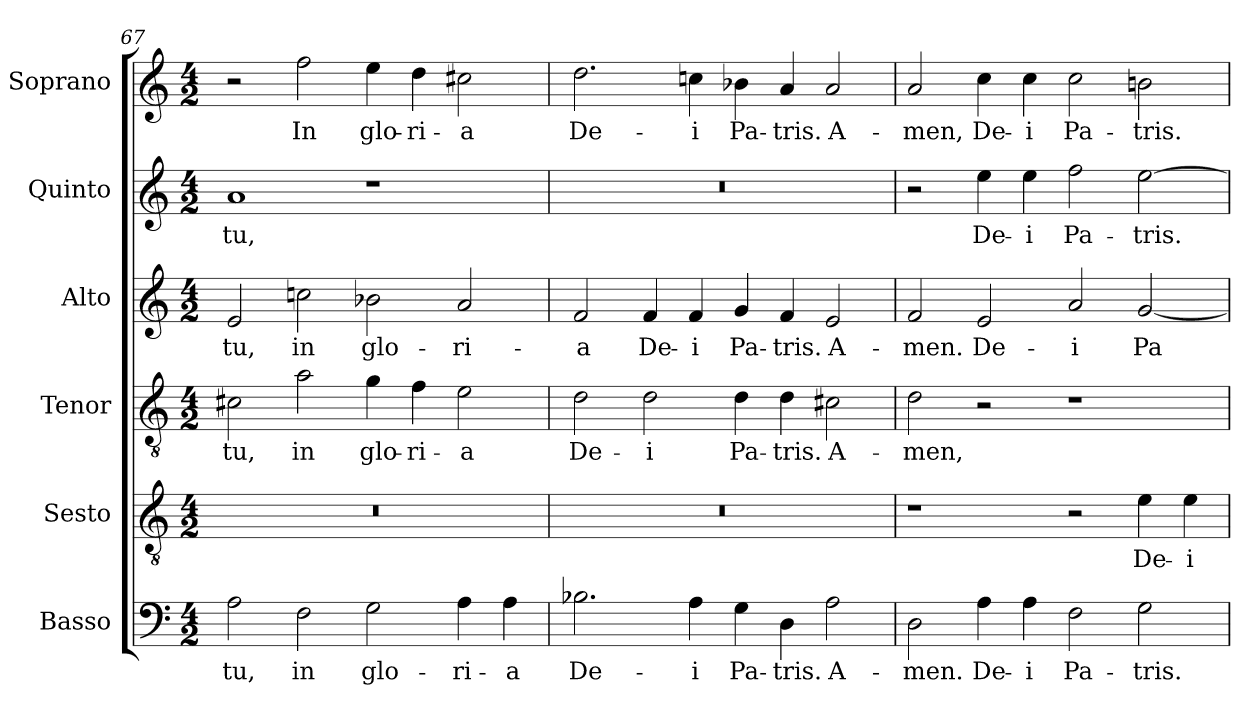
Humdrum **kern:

**kern	**text	**kern	**text	**kern	**text	**kern	**text	**kern	**text	**kern	**text
*part6	*part6	*part5	*part5	*part4	*part4	*part3	*part3	*part2	*part2	*part1	*part1
*staff6	*staff6	*staff5	*staff5	*staff4	*staff4	*staff3	*staff3	*staff2	*staff2	*staff1	*staff1
*I"Basso	*	*I"Sesto	*	*I"Tenor	*	*I"Alto	*	*I"Quinto	*	*I"Soprano	*
*	*	*I'T.	*	*I'T.	*	*I'A.	*	*	*	*I'Sop.	*
*clefF4	*	*clefGv2	*	*clefGv2	*	*clefG2	*	*clefG2	*	*clefG2	*
*	*	*ITrd7c12	*	*ITrd7c12	*	*	*	*	*	*	*
*k[]	*	*k[]	*	*k[]	*	*k[]	*	*k[]	*	*k[]	*
*C:	*	*C:	*	*C:	*	*C:	*	*C:	*	*C:	*
*M4/2	*	*M4/2	*	*M4/2	*	*M4/2	*	*M4/2	*	*M4/2	*
=67	=67	=67	=67	=67	=67	=67	=67	=67	=67	=67	=67
!	!LO:LY:b:color=#000000	!LO:N:vis=1	!	!	!	!	!	!	!	!	!
!	!	!	!	!	!LO:LY:b:color=#000000	!	!	!	!	!	!
!	!	!	!	!	!	!	!LO:LY:b:color=#000000	!	!	!	!
!	!	!	!	!	!	!	!	!	!LO:LY:b:color=#000000	!	!
2Ai\	-tu,	0r	.	2C#Xi\	-tu,	2ei/	-tu,	1ai	-tu,	2r	.
!	!LO:LY:b:color=#000000	!	!	!	!	!	!	!	!	!	!
!	!	!	!	!	!LO:LY:b:color=#000000	!	!	!	!	!	!
!	!	!	!	!	!	!	!LO:LY:b:color=#000000	!	!	!	!
!	!	!	!	!	!	!	!	!	!	!	!LO:LY:b:color=#000000
2Fi\	in	.	.	2Ai\	in	2ccni\	in	.	.	2ffi\	In
!	!LO:LY:b:color=#000000	!	!	!	!	!	!	!	!	!	!
!	!	!	!	!	!LO:LY:b:color=#000000	!	!	!	!	!	!
!	!	!	!	!	!	!	!LO:LY:b:color=#000000	!	!	!	!
!	!	!	!	!	!	!	!	!	!	!	!LO:LY:b:color=#000000
2Gi\	glo-	.	.	4Gi\	glo-	2b-Xi\	glo-	1r	.	4eei\	glo-
!	!	!	!	!	!LO:LY:b:color=#000000	!	!	!	!	!	!
!	!	!	!	!	!	!	!	!	!	!	!LO:LY:b:color=#000000
.	.	.	.	4Fi\	-ri-	.	.	.	.	4ddi\	-ri-
!	!LO:LY:b:color=#000000	!	!	!	!	!	!	!	!	!	!
!	!	!	!	!	!LO:LY:b:color=#000000	!	!	!	!	!	!
!	!	!	!	!	!	!	!LO:LY:b:color=#000000	!	!	!	!
!	!	!	!	!	!	!	!	!	!	!	!LO:LY:b:color=#000000
4Ai\	-ri-	.	.	2Ei\	-a	2ai/	-ri-	.	.	2cc#Xi\	-a
!	!LO:LY:b:color=#000000	!	!	!	!	!	!	!	!	!	!
4Ai\	-a	.	.	.	.	.	.	.	.	.	.
=68	=68	=68	=68	=68	=68	=68	=68	=68	=68	=68	=68
!	!LO:LY:b:color=#000000	!LO:N:vis=1	!	!	!	!	!	!	!	!	!
!	!	!	!	!	!LO:LY:b:color=#000000	!	!	!	!	!	!
!	!	!	!	!	!	!	!LO:LY:b:color=#000000	!LO:N:vis=1	!	!	!
!	!	!	!	!	!	!	!	!	!	!	!LO:LY:b:color=#000000
2.B-Xi\	De-	0r	.	2Di\	De-	2fi/	-a	0r	.	2.ddi\	De-
!	!	!	!	!	!LO:LY:b:color=#000000	!	!	!	!	!	!
!	!	!	!	!	!	!	!LO:LY:b:color=#000000	!	!	!	!
.	.	.	.	2Di\	-i	4fi/	De-	.	.	.	.
!	!LO:LY:b:color=#000000	!	!	!	!	!	!	!	!	!	!
!	!	!	!	!	!	!	!LO:LY:b:color=#000000	!	!	!	!
!	!	!	!	!	!	!	!	!	!	!	!LO:LY:b:color=#000000
4Ai\	-i	.	.	.	.	4fi/	-i	.	.	4ccni\	-i
!	!LO:LY:b:color=#000000	!	!	!	!	!	!	!	!	!	!
!	!	!	!	!	!LO:LY:b:color=#000000	!	!	!	!	!	!
!	!	!	!	!	!	!	!LO:LY:b:color=#000000	!	!	!	!
!	!	!	!	!	!	!	!	!	!	!	!LO:LY:b:color=#000000
4Gi\	Pa-	.	.	4Di\	Pa-	4gi/	Pa-	.	.	4b-Xi\	Pa-
!	!LO:LY:b:color=#000000	!	!	!	!	!	!	!	!	!	!
!	!	!	!	!	!LO:LY:b:color=#000000	!	!	!	!	!	!
!	!	!	!	!	!	!	!LO:LY:b:color=#000000	!	!	!	!
!	!	!	!	!	!	!	!	!	!	!	!LO:LY:b:color=#000000
4Di\	-tris.	.	.	4Di\	-tris.	4fi/	-tris.	.	.	4ai/	-tris.
!	!LO:LY:b:color=#000000	!	!	!	!	!	!	!	!	!	!
!	!	!	!	!	!LO:LY:b:color=#000000	!	!	!	!	!	!
!	!	!	!	!	!	!	!LO:LY:b:color=#000000	!	!	!	!
!	!	!	!	!	!	!	!	!	!	!	!LO:LY:b:color=#000000
2Ai\	A-	.	.	2C#Xi\	A-	2ei/	A-	.	.	2ai/	A-
=69	=69	=69	=69	=69	=69	=69	=69	=69	=69	=69	=69
!	!LO:LY:b:color=#000000	!	!	!	!	!	!	!	!	!	!
!	!	!	!	!	!LO:LY:b:color=#000000	!	!	!	!	!	!
!	!	!	!	!	!	!	!LO:LY:b:color=#000000	!	!	!	!
!	!	!	!	!	!	!	!	!	!	!	!LO:LY:b:color=#000000
2Di\	-men.	1r	.	2Di\	-men,	2fi/	-men.	2r	.	2ai/	-men,
!	!LO:LY:b:color=#000000	!	!	!	!	!	!	!	!	!	!
!	!	!	!	!	!	!	!LO:LY:b:color=#000000	!	!	!	!
!	!	!	!	!	!	!	!	!	!LO:LY:b:color=#000000	!	!
!	!	!	!	!	!	!	!	!	!	!	!LO:LY:b:color=#000000
4Ai\	De-	.	.	2r	.	2ei/	De-	4eei\	De-	4cci\	De-
!	!LO:LY:b:color=#000000	!	!	!	!	!	!	!	!	!	!
!	!	!	!	!	!	!	!	!	!LO:LY:b:color=#000000	!	!
!	!	!	!	!	!	!	!	!	!	!	!LO:LY:b:color=#000000
4Ai\	-i	.	.	.	.	.	.	4eei\	-i	4cci\	-i
!	!LO:LY:b:color=#000000	!	!	!	!	!	!	!	!	!	!
!	!	!	!	!	!	!	!LO:LY:b:color=#000000	!	!	!	!
!	!	!	!	!	!	!	!	!	!LO:LY:b:color=#000000	!	!
!	!	!	!	!	!	!	!	!	!	!	!LO:LY:b:color=#000000
2Fi\	Pa-	2r	.	1r	.	2ai/	-i	2ffi\	Pa-	2cci\	Pa-
!	!LO:LY:b:color=#000000	!	!	!	!	!	!	!	!	!	!
!	!	!	!LO:LY:b:color=#000000	!	!	!	!	!	!	!	!
!	!	!	!	!	!	!	!LO:LY:b:color=#000000	!	!	!	!
!	!	!	!	!	!	!	!	!	!LO:LY:b:color=#000000	!	!
!	!	!	!	!	!	!	!	!	!	!	!LO:LY:b:color=#000000
2Gi\	-tris.	4Ei\	De-	.	.	[2gi/	Pa-	[2eei\	-tris.	2bni\	-tris.
!	!	!	!LO:LY:b:color=#000000	!	!	!	!	!	!	!	!
.	.	4Ei\	-i	.	.	.	.	.	.	.	.
=	=	=	=	=	=	=	=	=	=	=	=
*-	*-	*-	*-	*-	*-	*-	*-	*-	*-	*-	*-
